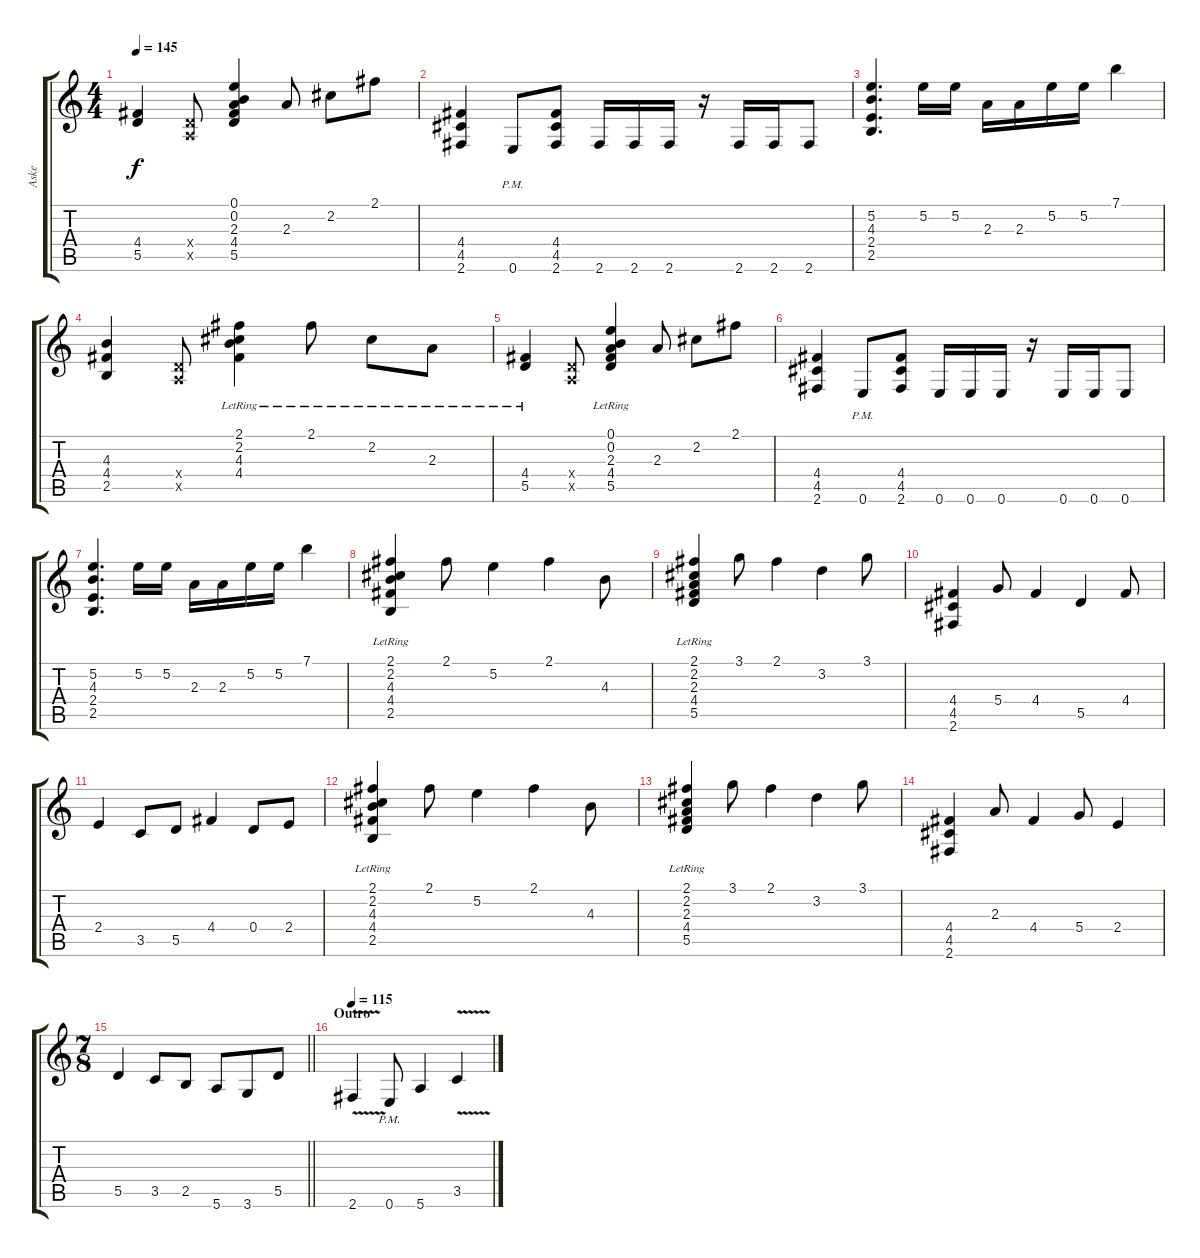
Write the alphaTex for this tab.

\track ("Aske" "Aske") {instrument acousticguitarsteel}
\staff {score tabs}
\tuning (E4 B3 G3 D3 A2 E2) {hide}
\ts (4 4)
\tempo 145
\clef g2
\ks c
(4.4 5.5).4{dy f} (0.4{x} 0.5{x}).8 (0.1 0.2 2.3 4.4 5.5).4 2.3.8 2.2.8 2.1.8 |
(4.4 4.5 2.6).4 0.6{pm}.8 (4.4 4.5 2.6).8 2.6.16 2.6.16 2.6.16 r.16 2.6.16 2.6.16 2.6.8 |
(5.2 4.3 2.4 2.5).4{d} 5.2.16 5.2.16 2.3.16 2.3.16 5.2.16 5.2.16 7.1.4 |
(4.3 4.4 2.5).4 (0.4{x} 0.5{x}).8 (2.1 2.2 4.3 4.4{lr}).4 2.1{lr}.8 2.2{lr}.8 2.3{lr}.8 |
(4.4 5.5{lr}).4 (0.4{x} 0.5{x}).8 (0.1{lr} 0.2{lr} 2.3{lr} 4.4{lr} 5.5{lr}).4 2.3.8 2.2.8 2.1.8 |
(4.4 4.5 2.6).4 0.6{pm}.8 (4.4 4.5 2.6).8 0.6.16 0.6.16 0.6.16 r.16 0.6.16 0.6.16 0.6.8 |
(5.2 4.3 2.4 2.5).4{d} 5.2.16 5.2.16 2.3.16 2.3.16 5.2.16 5.2.16 7.1.4 |
(2.1 2.2{lr} 4.3 4.4 2.5).4 2.1.8 5.2.4 2.1.4 4.3.8 |
(2.1{lr} 2.2{lr} 2.3{lr} 4.4{lr} 5.5{lr}).4 3.1.8 2.1.4 3.2.4 3.1.8 |
(4.4 4.5 2.6).4 5.4.8 4.4.4 5.5.4 4.4.8 |
2.4.4 3.5.8 5.5.8 4.4.4 0.4.8 2.4.8 |
(2.1 2.2{lr} 4.3 4.4 2.5).4 2.1.8 5.2.4 2.1.4 4.3.8 |
(2.1{lr} 2.2{lr} 2.3{lr} 4.4{lr} 5.5{lr}).4 3.1.8 2.1.4 3.2.4 3.1.8 |
(4.4 4.5 2.6).4 2.3.8 4.4.4 5.4.8 2.4.4 |
\ts (7 8)
\barLineRight lightlight
5.5.4 3.5.8 2.5.8 5.6.8 3.6.8 5.5.8 |
\section ("" "Outro")
\tempo 115
2.6{v}.4 0.6{pm}.8 5.6.4 3.5{v}.4
